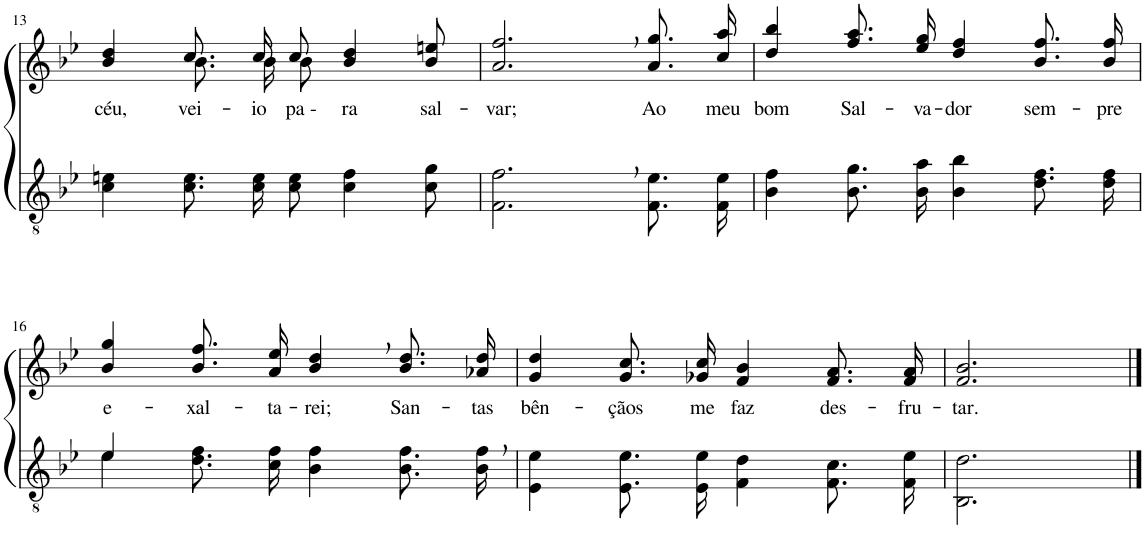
**kern	**kern	**text
*part2	*part1	*part1
*staff2	*staff1	*staff1
*I"Parte III e IV	*I"Parte I e II	*
!!LO:PB:g=z
*clefGv2	*clefG2	*
*Trd3c5	*Trd3c5	*
*k[b-e-]	*k[b-e-]	*
*M4/4	*M4/4	*
=13	=13	=13
!	!	!LO:LY:b
*	*^	*
4c\ 4en\	4b-/ 4dd/	4ryy	céu,
!	!	!	!LO:LY:b
8.c\ 8.e\L	8.cc/L	8.b-\	vei-
!	!	!	!LO:LY:b
16c\ 16e\Jk	16cc/Jk	16b-\KL	io
!	!	!	!LO:LY:b
8c\ 8e\	8cc/	8b-\J	-pa -
!	!	!	!LO:LY:b
4c\ 4f\	4b-/ 4dd/	4.ryy	ra
!	!	!	!LO:LY:b
8c\ 8g\	8b-/ 8een/	.	sal-
*	*v	*v	*
=14	=14	=14
!	!	!LO:LY:b
2.F\, 2.f\,	2.a/, 2.ff/,	-var;
!	!	!LO:LY:b
8.F\ 8.e-\L	8.a\ 8.gg\L	Ao
!	!	!LO:LY:b
16F\ 16e-\Jk	16cc\ 16aa\Jk	meu
=15	=15	=15
!	!	!LO:LY:b
4B-\ 4f\	4dd/ 4bb-/	bom
!	!	!LO:LY:b
8.B-\ 8.g\L	8.ff\ 8.aa\L	Sal-
!	!	!LO:LY:b
16B-\ 16a\Jk	16ee-\ 16gg\Jk	-va-
!	!	!LO:LY:b
4B-\ 4b-\	4dd/ 4ff/	-dor
!	!	!LO:LY:b
8.d\ 8.f\L	8.b-\ 8.ff\L	sem-
!	!	!LO:LY:b
16d\ 16f\Jk	16b-\ 16ff\Jk	-pre
!!LO:LB:g=z
=16	=16	=16
*^	*	*
!	!	!	!LO:LY:b
4e-/	4e-\	4b-/ 4gg/	e-
!	!	!	!LO:LY:b
2.ryy	8.d\ 8.f\L	8.b-\ 8.ff\L	-xal-
!	!	!	!LO:LY:b
.	16c\ 16f\Jk	16a\ 16ee-\Jk	-ta-
!	!	!	!LO:LY:b
.	4B-\ 4f\	4b-/, 4dd/,	-rei;
!	!	!	!LO:LY:b
.	8.B-\ 8.f\L	8.b-\ 8.dd\L	San-
!	!	!	!LO:LY:b
.	16B-\ 16f\Jk	16a-X\ 16dd\Jk	-tas
=17	=17	=17	=17
!	!	!	!LO:LY:b
*v	*v	*	*
4E-\ 4e-\	4g/ 4dd/	bên-
!	!	!LO:LY:b
8.E-/ 8.e-/L	8.g/ 8.cc/L	-çãos
!	!	!LO:LY:b
16E-/ 16e-/Jk	16g-X/ 16cc/Jk	me
!	!	!LO:LY:b
4F\ 4d\	4f/ 4b-/	faz
!	!	!LO:LY:b
8.F\ 8.c\L	8.f/ 8.a/L	des-
!	!	!LO:LY:b
16F\ 16e-\Jk	16f/ 16a/Jk	-fru-
=18	=18	=18
!	!	!LO:LY:b
2.BB-\ 2.d\	2.f/ 2.b-/	-tar.
==	==	==
*-	*-	*-
